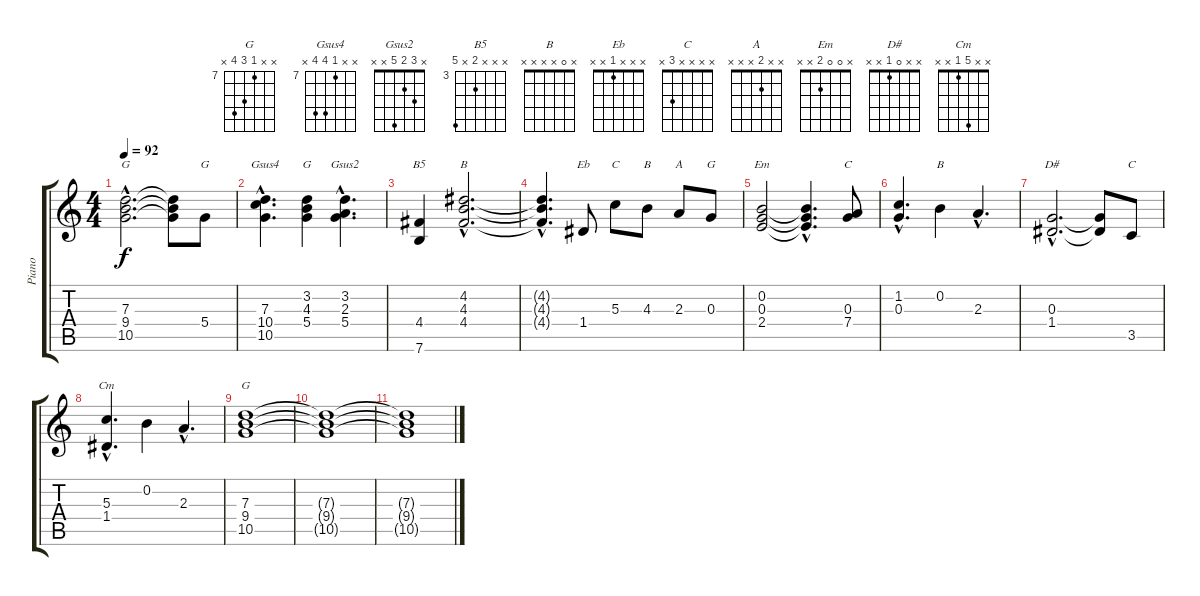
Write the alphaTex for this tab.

\track ("Piano" "Piano") {instrument acousticguitarnylon}
\staff {score tabs}
\tuning (E4 B3 G3 D3 A2 E2) {hide}
\chord ("G" x x 7 9 10 x) {firstfret 6}
\chord ("G" x x x 5 x x)
\chord ("Gsus4" x x 7 10 10 x) {firstfret 7}
\chord ("G" x 3 4 5 x x)
\chord ("Gsus2" x 3 2 5 x x)
\chord ("B5" x x x 4 x 7) {firstfret 3}
\chord ("B" x 4 4 4 x x)
\chord ("Eb" x x x 1 x x)
\chord ("C" x x 5 x x x)
\chord ("B" x x 4 x x x)
\chord ("A" x x 2 x x x)
\chord ("G" x x 0 x x x)
\chord ("Em" x 0 0 2 x x)
\chord ("C" x 1 0 x x x)
\chord ("B" x 0 x x x x)
\chord ("D#" x x 0 1 x x)
\chord ("C" x x x x 3 x)
\chord ("Cm" x x 5 1 x x)
\chord ("G" x x 7 9 10 x) {firstfret 7}
\ts (4 4)
\tempo 92
\clef g2
\ks c
(7.3{hac} 9.4{hac} 10.5{hac}).2{d ch "G" dy f volume 16} (7.3{t} 9.4{t} 10.5{t}).8 5.4.8{ch "G"} |
(7.3{hac} 10.4{hac} 10.5{hac}).4{d ch "Gsus4"} (3.2 4.3 5.4).4{ch "G"} (3.2{hac} 2.3{hac} 5.4{hac}).4{d ch "Gsus2"} |
(4.4 7.6).4{ch "B5"} (4.2{hac} 4.3{hac} 4.4{hac}).2{d ch "B"} |
(4.2{hac t} 4.3{hac t} 4.4{hac t}).4{d} 1.4.8{ch "Eb"} 5.3.8{ch "C"} 4.3.8{ch "B"} 2.3.8{ch "A"} 0.3.8{ch "G"} |
(0.2 0.3 2.4).2{ch "Em"} (0.2{hac t} 0.3{hac t} 2.4{hac t}).4{d} (0.3 7.4).8{ch "C"} |
(1.2{hac} 0.3{hac}).4{d} 0.2.4{ch "B"} 2.3{hac}.4{d} |
(0.3{hac} 1.4{hac}).2{d ch "D#"} (0.3{t} 1.4{t}).8 3.5.8{ch "C"} |
(5.3{hac} 1.4{hac}).4{d ch "Cm"} 0.2.4 2.3{hac}.4{d} |
(7.3 9.4 10.5).1{ch "G"} |
(7.3{t} 9.4{t} 10.5{t}).1 |
(7.3{t} 9.4{t} 10.5{t}).1
